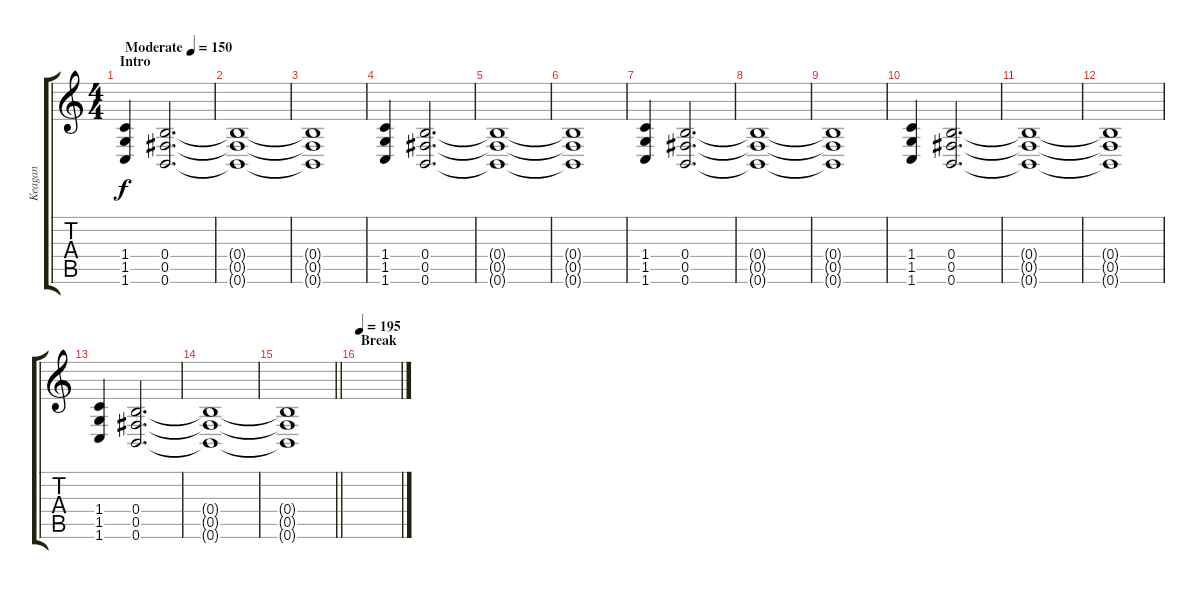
\track ("Keagan" "Keagan") {instrument overdrivenguitar}
\staff {score tabs}
\tuning (Db4 Ab3 E3 B2 Gb2 B1) {hide}
\ts (4 4)
\section ("" "Intro")
\tempo (150 "Moderate")
\clef g2
\ks c
(1.4 1.5 1.6).4{dy f instrument overdrivenguitar} (0.4 0.5 0.6).2{d} |
(0.4{t} 0.5{t} 0.6{t}).1 |
(0.4{t} 0.5{t} 0.6{t}).1 |
(1.4 1.5 1.6).4 (0.4 0.5 0.6).2{d} |
(0.4{t} 0.5{t} 0.6{t}).1 |
(0.4{t} 0.5{t} 0.6{t}).1 |
(1.4 1.5 1.6).4 (0.4 0.5 0.6).2{d} |
(0.4{t} 0.5{t} 0.6{t}).1 |
(0.4{t} 0.5{t} 0.6{t}).1 |
(1.4 1.5 1.6).4 (0.4 0.5 0.6).2{d} |
(0.4{t} 0.5{t} 0.6{t}).1 |
(0.4{t} 0.5{t} 0.6{t}).1 |
(1.4 1.5 1.6).4 (0.4 0.5 0.6).2{d} |
(0.4{t} 0.5{t} 0.6{t}).1 |
\barLineRight lightlight
(0.4{t} 0.5{t} 0.6{t}).1 |
\section ("" "Break")
\tempo 195
